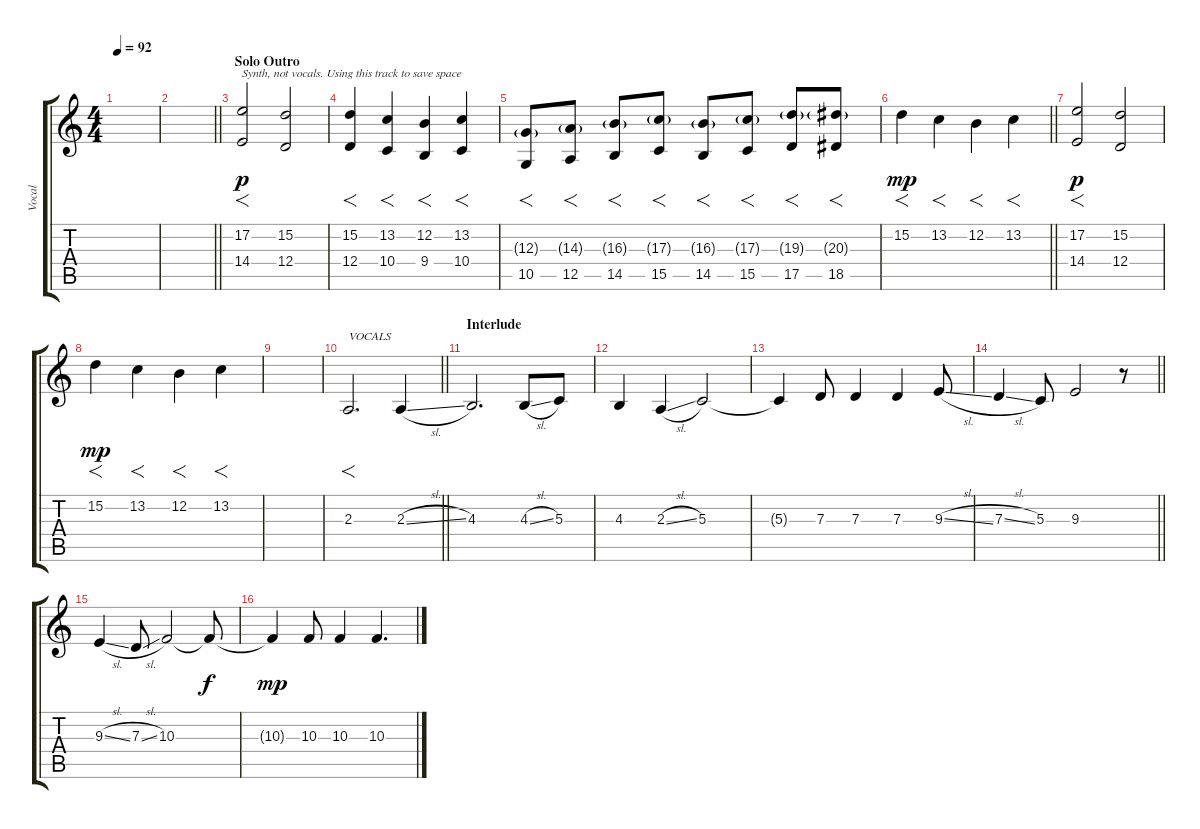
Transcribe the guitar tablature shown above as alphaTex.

\track ("Vocal" "Vocal") {instrument flute}
\staff {score tabs}
\tuning (E4 B3 G3 D3 A2 E2) {hide}
\ts (4 4)
\tempo 92
\clef g2
\ks c
|
\barLineRight lightlight
|
\section ("" "Solo Outro")
(17.2 14.4).2{f txt "Synth, not vocals. Using this track to save space" dy p instrument fx3crystal} (15.2 12.4).2 |
(15.2 12.4).4{f} (13.2 10.4).4{f} (12.2 9.4).4{f} (13.2 10.4).4{f} |
(12.3{g} 10.5).8{f} (14.3{g} 12.5).8{f} (16.3{g} 14.5).8{f} (17.3{g} 15.5).8{f} (16.3{g} 14.5).8{f} (17.3{g} 15.5).8{f} (19.3{g} 17.5).8{f} (20.3{g} 18.5).8{f} |
\barLineRight lightlight
15.2.4{f dy mp} 13.2.4{f} 12.2.4{f} 13.2.4{f} |
\section ("" "")
(17.2 14.4).2{f dy p} (15.2 12.4).2 |
15.2.4{f dy mp} 13.2.4{f} 12.2.4{f} 13.2.4{f} |
|
\barLineRight lightlight
2.3.2{f d txt "VOCALS" instrument flute} 2.3{sl}.4 |
\section ("" "Interlude")
4.3.2{d} 4.3{sl}.8 5.3.8 |
4.3.4 2.3{sl}.4 5.3.2 |
5.3{t}.4 7.3.8 7.3.4 7.3.4 9.3{sl}.8 |
\barLineRight lightlight
7.3{sl}.4 5.3.8 9.3.2 r.8 |
\section ("" "")
9.3{sl}.4 7.3{sl}.8 10.3.2 10.3{t}.8{dy f} |
10.3{t}.4{dy mp} 10.3.8 10.3.4 10.3{sl}.4{d}
